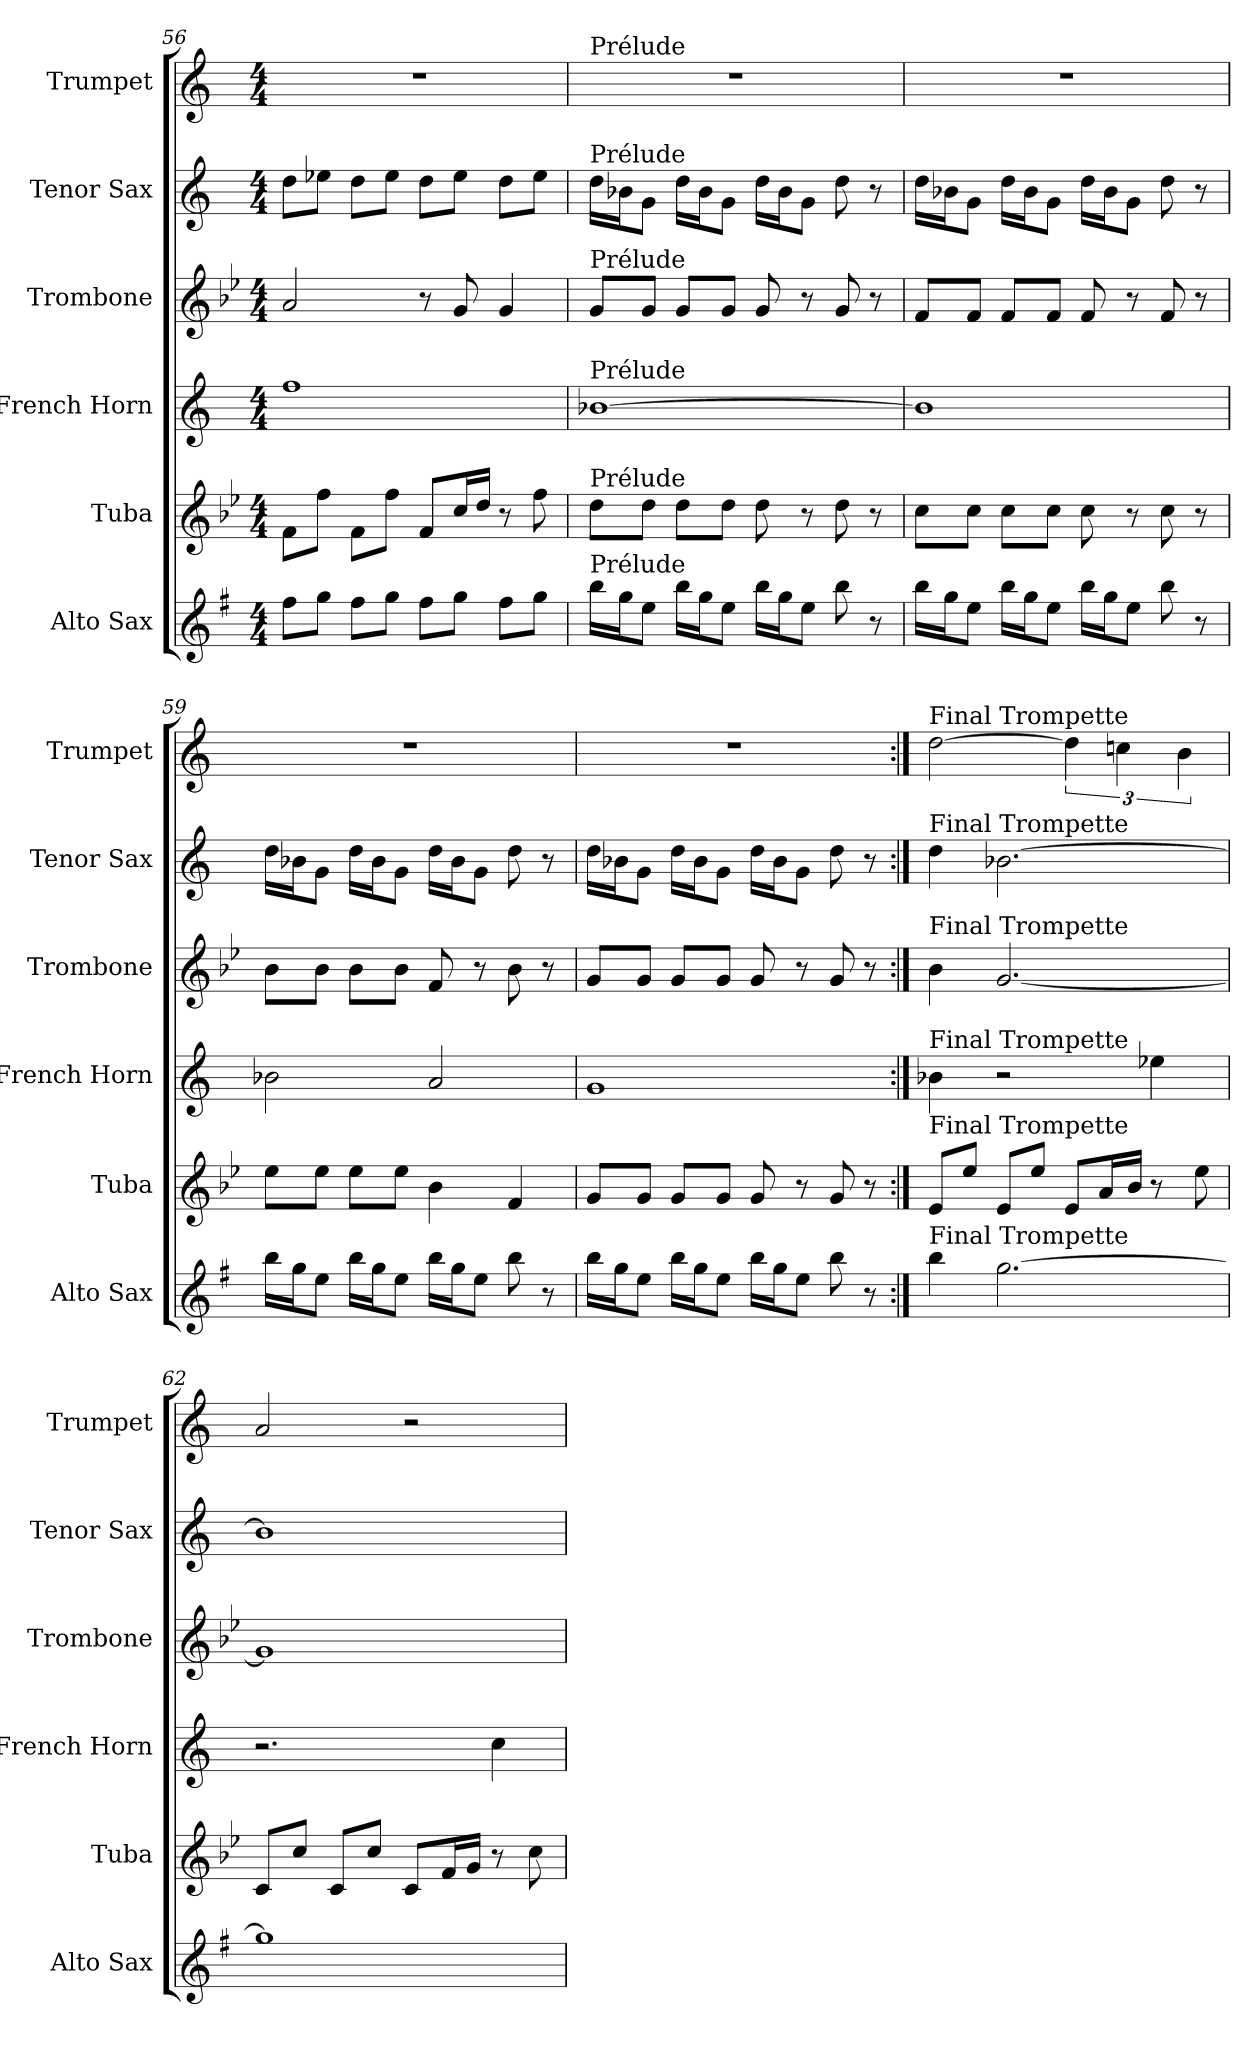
**kern	**kern	**kern	**kern	**kern	**kern
*part6	*part5	*part4	*part3	*part2	*part1
*staff6	*staff5	*staff4	*staff3	*staff2	*staff1
*I"Alto Sax	*I"Tuba	*I"French Horn	*I"Trombone	*I"Tenor Sax	*I"Trumpet
*I'Alto Sax	*I'Tuba	*I'French Horn	*I'Trombone	*I'Tenor Sax	*I'Trumpet
*clefG2	*clefG2	*clefG2	*clefG2	*clefG2	*clefG2
*ITrd5c9	*ITrd15c26	*ITrd8c14	*ITrd8c14	*ITrd8c14	*ITrd1c2
*k[b-e-]	*k[b-e-]	*	*k[b-e-]	*	*
*M4/4	*M4/4	*M4/4	*M4/4	*M4/4	*M4/4
=56	=56	=56	=56	=56	=56
8aL	8FFL	1f	2A	8dL	1r
8b-J	8FJ	.	.	8e-J	.
8aL	8FFL	.	.	8dL	.
8b-J	8FJ	.	.	8e-J	.
8aL	8FFL	.	8r	8dL	.
8b-J	16CL	.	8G	8e-J	.
.	16DJJ	.	.	.	.
8aL	8r	.	4G	8dL	.
8b-J	8F	.	.	8e-J	.
=57	=57	=57	=57	=57	=57
!	!	!	!	!	!LO:TX:a:t=Prélude
!	!	!	!	!LO:TX:a:t=Prélude	!
!	!	!	!LO:TX:a:t=Prélude	!	!
!	!	!LO:TX:a:t=Prélude	!	!	!
!	!LO:TX:a:t=Prélude	!	!	!	!
!LO:TX:a:t=Prélude	!	!	!	!	!
16ddLL	8DL	[1B-	8GL	16dLL	1r
16b-J	.	.	.	16B-J	.
8gJ	8DJ	.	8GJ	8GJ	.
16ddLL	8DL	.	8GL	16dLL	.
16b-J	.	.	.	16B-J	.
8gJ	8DJ	.	8GJ	8GJ	.
16ddLL	8D	.	8G	16dLL	.
16b-J	.	.	.	16B-J	.
8gJ	8r	.	8r	8GJ	.
8dd	8D	.	8G	8d	.
8r	8r	.	8r	8r	.
=58	=58	=58	=58	=58	=58
16ddLL	8CL	1B-]	8FL	16dLL	1r
16b-J	.	.	.	16B-J	.
8gJ	8CJ	.	8FJ	8GJ	.
16ddLL	8CL	.	8FL	16dLL	.
16b-J	.	.	.	16B-J	.
8gJ	8CJ	.	8FJ	8GJ	.
16ddLL	8C	.	8F	16dLL	.
16b-J	.	.	.	16B-J	.
8gJ	8r	.	8r	8GJ	.
8dd	8C	.	8F	8d	.
8r	8r	.	8r	8r	.
=59	=59	=59	=59	=59	=59
16ddLL	8E-L	2B-	8B-L	16dLL	1r
16b-J	.	.	.	16B-J	.
8gJ	8E-J	.	8B-J	8GJ	.
16ddLL	8E-L	.	8B-L	16dLL	.
16b-J	.	.	.	16B-J	.
8gJ	8E-J	.	8B-J	8GJ	.
16ddLL	4BB-	2A	8F	16dLL	.
16b-J	.	.	.	16B-J	.
8gJ	.	.	8r	8GJ	.
8dd	4FF	.	8B-	8d	.
8r	.	.	8r	8r	.
=60	=60	=60	=60	=60	=60
16ddLL	8GGL	1G	8GL	16dLL	1r
16b-J	.	.	.	16B-J	.
8gJ	8GGJ	.	8GJ	8GJ	.
16ddLL	8GGL	.	8GL	16dLL	.
16b-J	.	.	.	16B-J	.
8gJ	8GGJ	.	8GJ	8GJ	.
16ddLL	8GG	.	8G	16dLL	.
16b-J	.	.	.	16B-J	.
8gJ	8r	.	8r	8GJ	.
8dd	8GG	.	8G	8d	.
8r	8r	.	8r	8r	.
=61:|!	=61:|!	=61:|!	=61:|!	=61:|!	=61:|!
!	!	!	!	!	!LO:TX:a:t=Final Trompette
!	!	!	!	!LO:TX:a:t=Final Trompette	!
!	!	!	!LO:TX:a:t=Final Trompette	!	!
!	!	!LO:TX:a:t=Final Trompette	!	!	!
!	!LO:TX:a:t=Final Trompette	!	!	!	!
!LO:TX:a:t=Final Trompette	!	!	!	!	!
4dd	8EE-L	4B-	4B-	4d	[2cc
.	8E-J	.	.	.	.
[2.b-	8EE-L	2r	[2.G	[2.B-	.
.	8E-J	.	.	.	.
.	8EE-L	.	.	.	6cc]
.	16AAL	.	.	.	.
.	.	.	.	.	6b-
.	16BB-JJ	.	.	.	.
.	8r	4e-	.	.	.
.	.	.	.	.	6a
.	8E-	.	.	.	.
=62	=62	=62	=62	=62	=62
1b-]	8CCL	2.r	1G]	1B-]	2g
.	8CJ	.	.	.	.
.	8CCL	.	.	.	.
.	8CJ	.	.	.	.
.	8CCL	.	.	.	2r
.	16FFL	.	.	.	.
.	16GGJJ	.	.	.	.
.	8r	4c	.	.	.
.	8C	.	.	.	.
=	=	=	=	=	=
*-	*-	*-	*-	*-	*-
